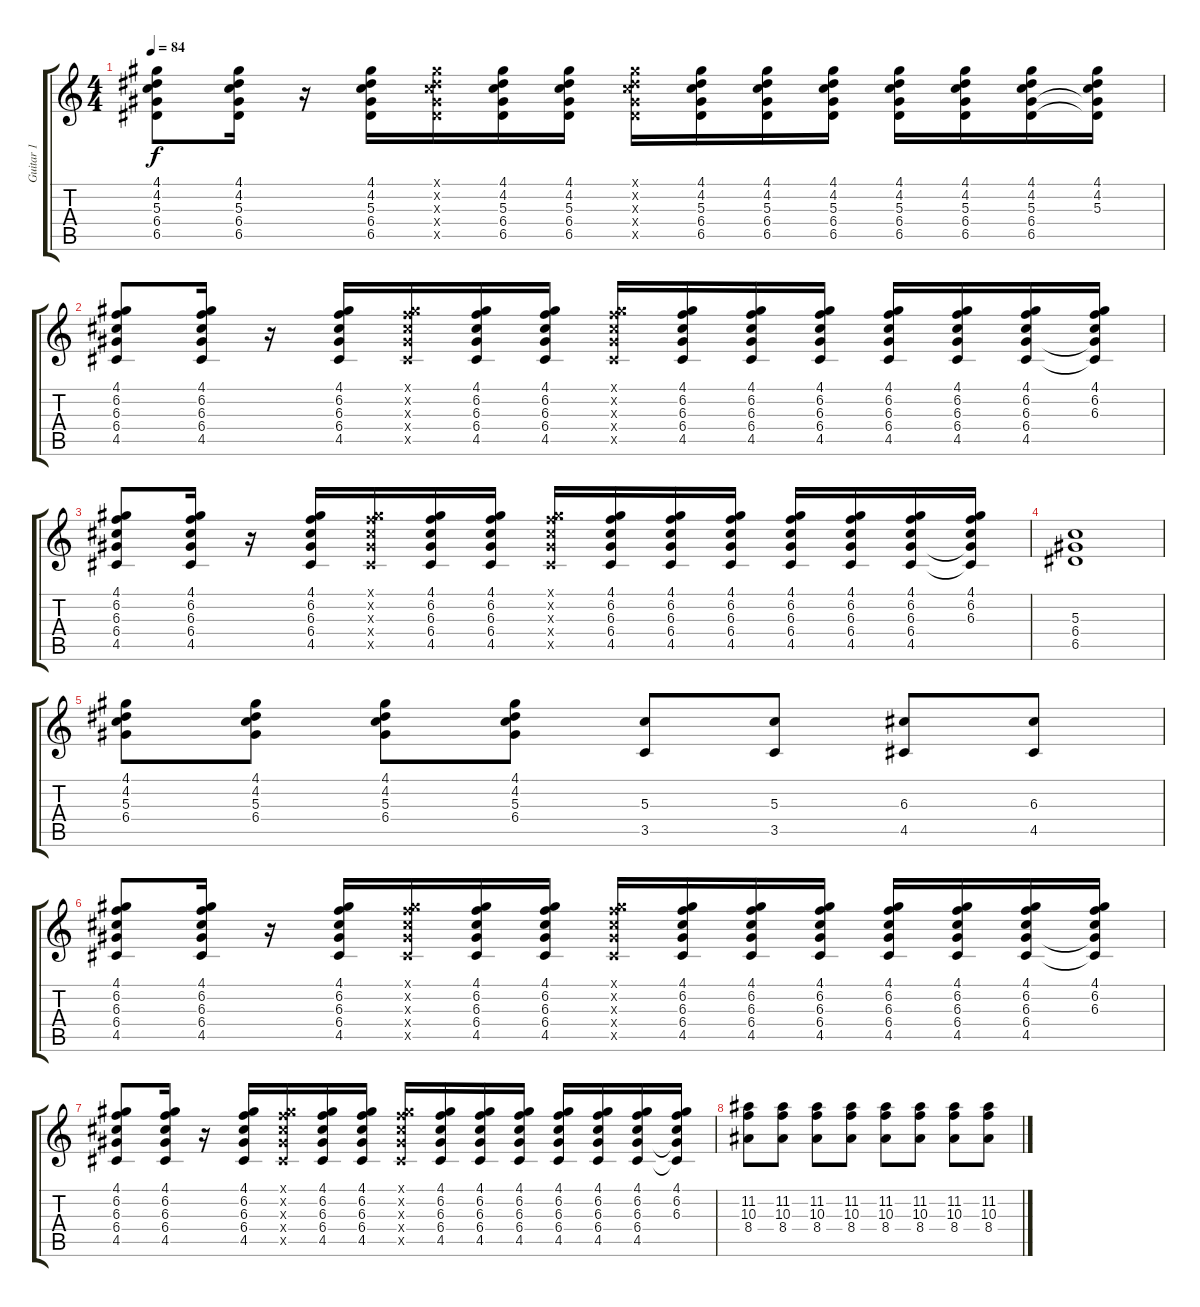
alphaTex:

\track ("Guitar 1" "Guitar 1") {instrument overdrivenguitar}
\staff {score tabs}
\tuning (E4 B3 G3 D3 A2 E2) {hide}
\ts (4 4)
\tempo 84
\clef g2
\ks c
(4.1 4.2 5.3 6.4 6.5).8{dy f} (4.1 4.2 5.3 6.4 6.5).16 r.16 (4.1 4.2 5.3 6.4 6.5).16 (4.1{x} 4.2{x} 5.3{x} 6.4{x} 6.5{x}).16 (4.1 4.2 5.3 6.4 6.5).16 (4.1 4.2 5.3 6.4 6.5).16 (4.1{x} 4.2{x} 5.3{x} 6.4{x} 6.5{x}).16 (4.1 4.2 5.3 6.4 6.5).16 (4.1 4.2 5.3 6.4 6.5).16 (4.1 4.2 5.3 6.4 6.5).16 (4.1 4.2 5.3 6.4 6.5).16 (4.1 4.2 5.3 6.4 6.5).16 (4.1 4.2 5.3 6.4 6.5).16 (4.1 4.2 5.3 6.4{t} 6.5{t}).16 |
(4.1 6.2 6.3 6.4 4.5).8 (4.1 6.2 6.3 6.4 4.5).16 r.16 (4.1 6.2 6.3 6.4 4.5).16 (4.1{x} 6.2{x} 6.3{x} 6.4{x} 4.5{x}).16 (4.1 6.2 6.3 6.4 4.5).16 (4.1 6.2 6.3 6.4 4.5).16 (4.1{x} 6.2{x} 6.3{x} 6.4{x} 4.5{x}).16 (4.1 6.2 6.3 6.4 4.5).16 (4.1 6.2 6.3 6.4 4.5).16 (4.1 6.2 6.3 6.4 4.5).16 (4.1 6.2 6.3 6.4 4.5).16 (4.1 6.2 6.3 6.4 4.5).16 (4.1 6.2 6.3 6.4 4.5).16 (4.1 6.2 6.3 6.4{t} 4.5{t}).16 |
(4.1 6.2 6.3 6.4 4.5).8 (4.1 6.2 6.3 6.4 4.5).16 r.16 (4.1 6.2 6.3 6.4 4.5).16 (4.1{x} 6.2{x} 6.3{x} 6.4{x} 4.5{x}).16 (4.1 6.2 6.3 6.4 4.5).16 (4.1 6.2 6.3 6.4 4.5).16 (4.1{x} 6.2{x} 6.3{x} 6.4{x} 4.5{x}).16 (4.1 6.2 6.3 6.4 4.5).16 (4.1 6.2 6.3 6.4 4.5).16 (4.1 6.2 6.3 6.4 4.5).16 (4.1 6.2 6.3 6.4 4.5).16 (4.1 6.2 6.3 6.4 4.5).16 (4.1 6.2 6.3 6.4 4.5).16 (4.1 6.2 6.3 6.4{t} 4.5{t}).16 |
(5.3 6.4 6.5).1 |
(4.1 4.2 5.3 6.4).8 (4.1 4.2 5.3 6.4).8 (4.1 4.2 5.3 6.4).8 (4.1 4.2 5.3 6.4).8 (5.3 3.5).8 (5.3 3.5).8 (6.3 4.5).8 (6.3 4.5).8 |
(4.1 6.2 6.3 6.4 4.5).8 (4.1 6.2 6.3 6.4 4.5).16 r.16 (4.1 6.2 6.3 6.4 4.5).16 (4.1{x} 6.2{x} 6.3{x} 6.4{x} 4.5{x}).16 (4.1 6.2 6.3 6.4 4.5).16 (4.1 6.2 6.3 6.4 4.5).16 (4.1{x} 6.2{x} 6.3{x} 6.4{x} 4.5{x}).16 (4.1 6.2 6.3 6.4 4.5).16 (4.1 6.2 6.3 6.4 4.5).16 (4.1 6.2 6.3 6.4 4.5).16 (4.1 6.2 6.3 6.4 4.5).16 (4.1 6.2 6.3 6.4 4.5).16 (4.1 6.2 6.3 6.4 4.5).16 (4.1 6.2 6.3 6.4{t} 4.5{t}).16 |
(4.1 6.2 6.3 6.4 4.5).8 (4.1 6.2 6.3 6.4 4.5).16 r.16 (4.1 6.2 6.3 6.4 4.5).16 (4.1{x} 6.2{x} 6.3{x} 6.4{x} 4.5{x}).16 (4.1 6.2 6.3 6.4 4.5).16 (4.1 6.2 6.3 6.4 4.5).16 (4.1{x} 6.2{x} 6.3{x} 6.4{x} 4.5{x}).16 (4.1 6.2 6.3 6.4 4.5).16 (4.1 6.2 6.3 6.4 4.5).16 (4.1 6.2 6.3 6.4 4.5).16 (4.1 6.2 6.3 6.4 4.5).16 (4.1 6.2 6.3 6.4 4.5).16 (4.1 6.2 6.3 6.4 4.5).16 (4.1 6.2 6.3 6.4{t} 4.5{t}).16 |
(11.2 10.3 8.4).8 (11.2 10.3 8.4).8 (11.2 10.3 8.4).8 (11.2 10.3 8.4).8 (11.2 10.3 8.4).8 (11.2 10.3 8.4).8 (11.2 10.3 8.4).8 (11.2 10.3 8.4).8
